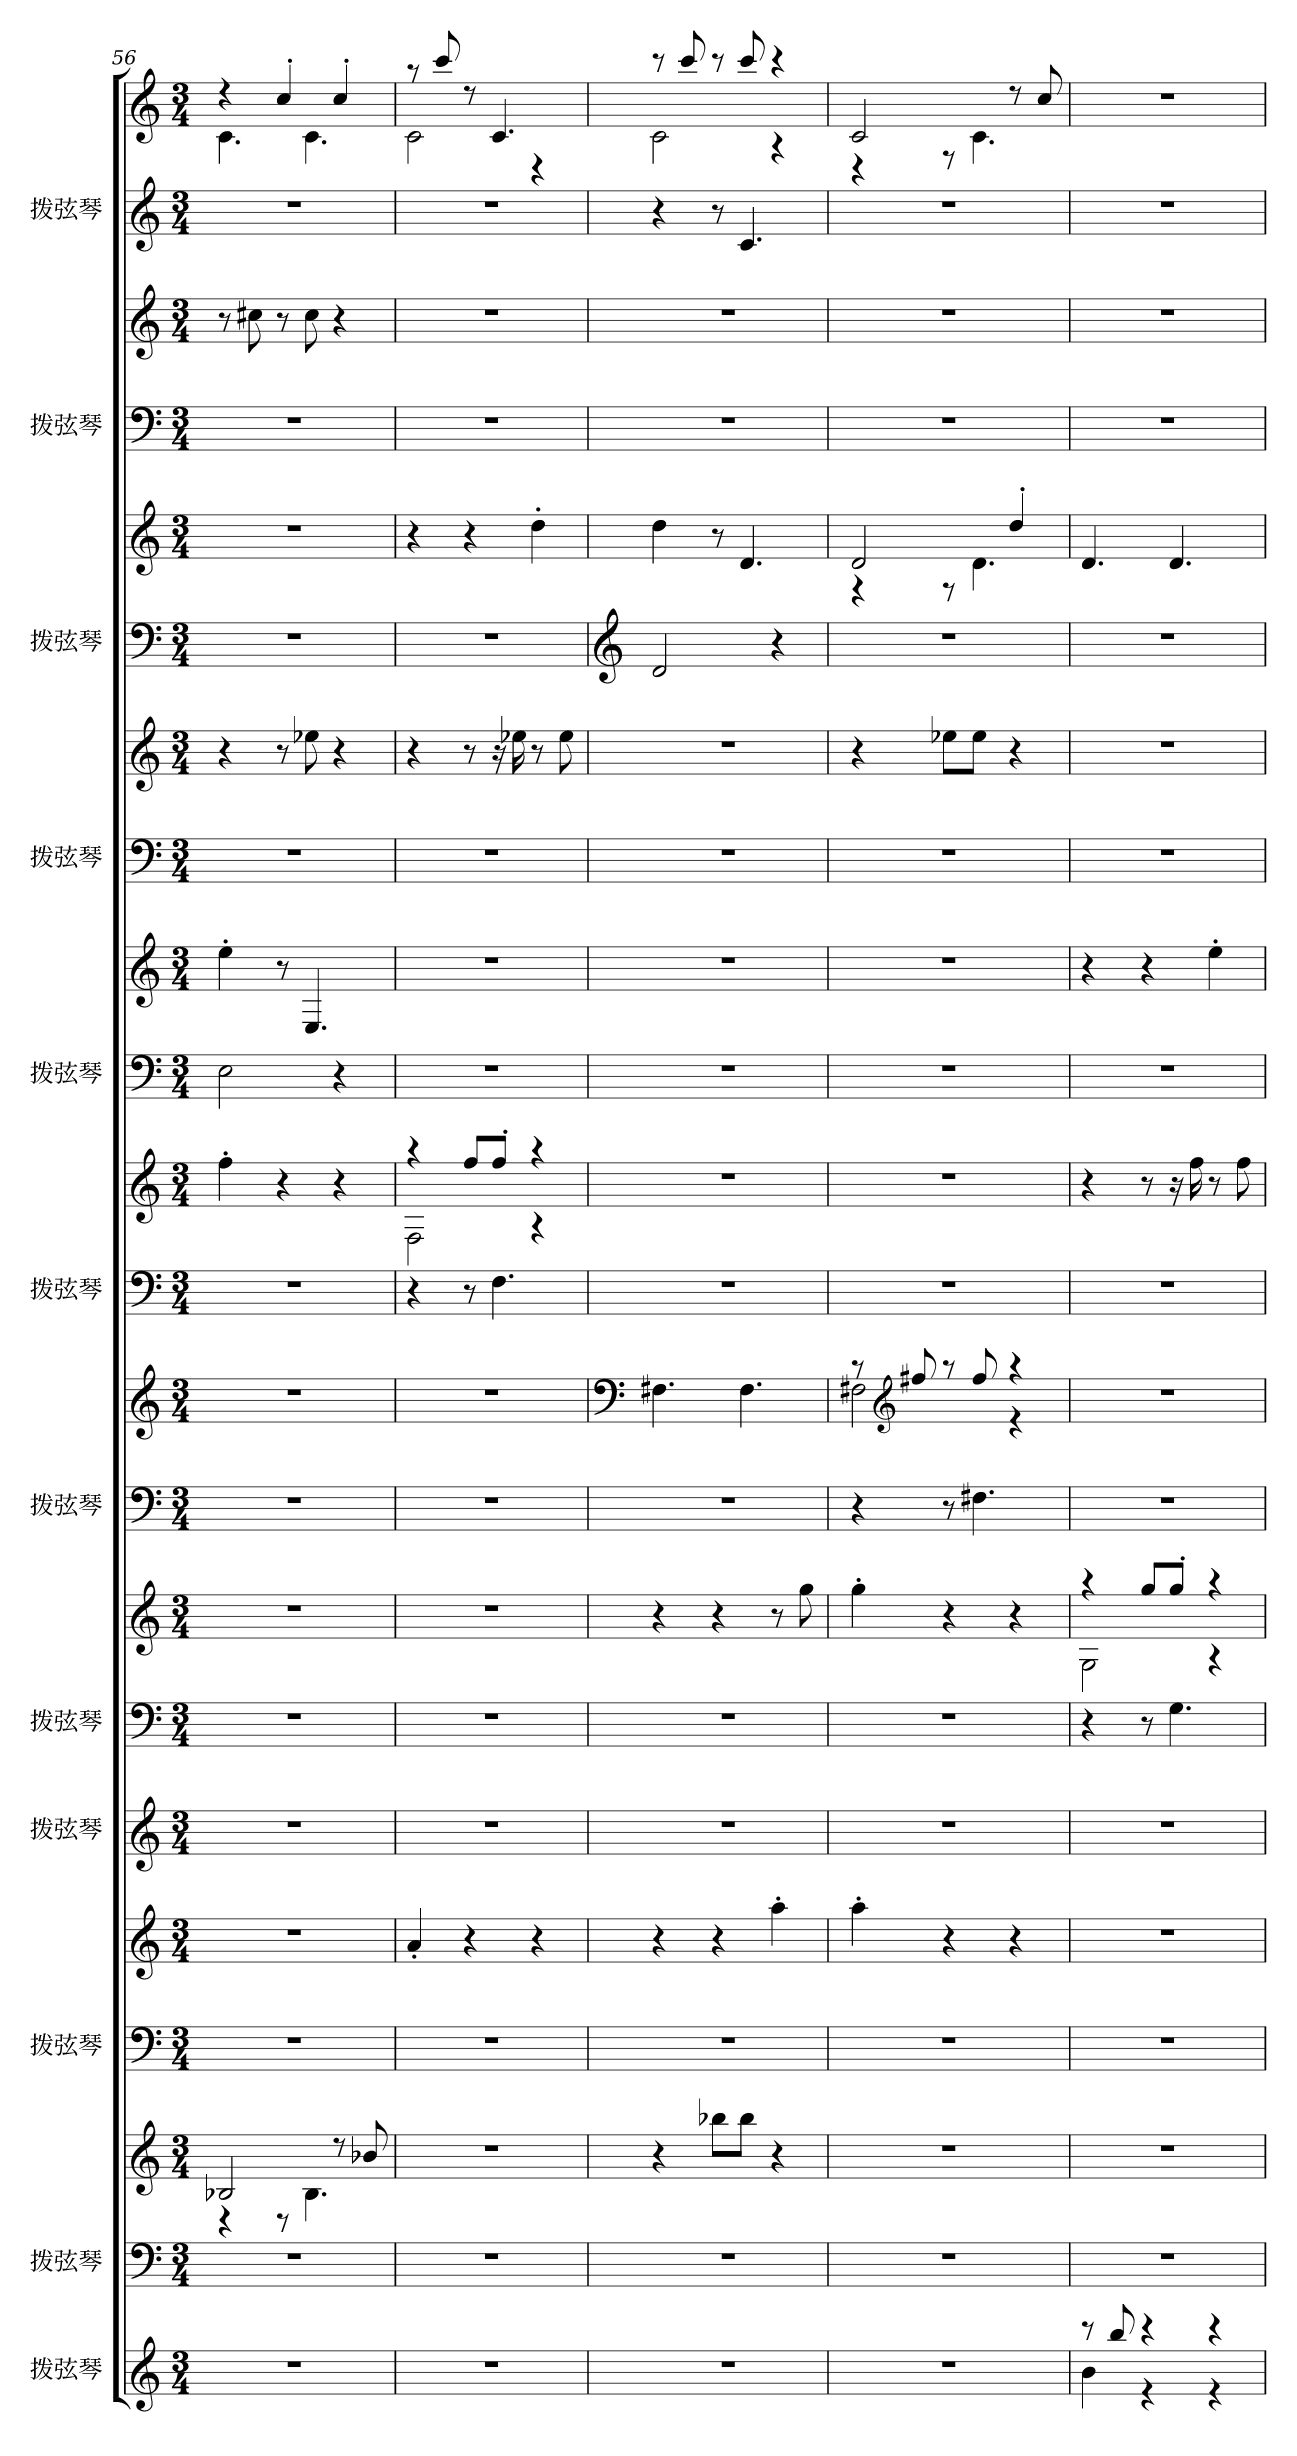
**kern	**kern	**kern	**kern	**kern	**kern	**kern	**kern	**kern	**kern	**kern	**kern	**kern	**kern	**kern	**kern	**kern	**kern	**kern	**kern	**kern	**kern
*part12	*part11	*part11	*part10	*part10	*part9	*part8	*part8	*part7	*part7	*part6	*part6	*part5	*part5	*part4	*part4	*part3	*part3	*part2	*part2	*part1	*part1
*staff22	*staff21	*staff20	*staff19	*staff18	*staff17	*staff16	*staff15	*staff14	*staff13	*staff12	*staff11	*staff10	*staff9	*staff8	*staff7	*staff6	*staff5	*staff4	*staff3	*staff2	*staff1
*I"拨弦琴	*I"拨弦琴	*	*I"拨弦琴	*	*I"拨弦琴	*I"拨弦琴	*	*I"拨弦琴	*	*I"拨弦琴	*	*I"拨弦琴	*	*I"拨弦琴	*	*I"拨弦琴	*	*I"拨弦琴	*	*I"拨弦琴	*
*clefG2	*clefF4	*clefG2	*clefF4	*clefG2	*clefG2	*clefF4	*clefG2	*clefF4	*clefG2	*clefF4	*clefG2	*clefF4	*clefG2	*clefF4	*clefG2	*clefF4	*clefG2	*clefF4	*clefG2	*clefG2	*clefG2
*k[]	*k[]	*k[]	*k[]	*k[]	*k[]	*k[]	*k[]	*k[]	*k[]	*k[]	*k[]	*k[]	*k[]	*k[]	*k[]	*k[]	*k[]	*k[]	*k[]	*k[]	*k[]
*M3/4	*M3/4	*M3/4	*M3/4	*M3/4	*M3/4	*M3/4	*M3/4	*M3/4	*M3/4	*M3/4	*M3/4	*M3/4	*M3/4	*M3/4	*M3/4	*M3/4	*M3/4	*M3/4	*M3/4	*M3/4	*M3/4
=56	=56	=56	=56	=56	=56	=56	=56	=56	=56	=56	=56	=56	=56	=56	=56	=56	=56	=56	=56	=56	=56
*	*	*^	*	*	*	*	*	*	*	*	*	*	*	*	*	*	*	*	*	*	*^
2.r	2.r	2B-X/	4r	2.r	2.r	2.r	2.r	2.r	2.r	2.r	2.r	4ff'\	2E\	4ee'\	2.r	4r	2.r	2.r	2.r	8r	2.r	4r	4.c\
.	.	.	.	.	.	.	.	.	.	.	.	.	.	.	.	.	.	.	.	8cc#X\	.	.	.
.	.	.	8r	.	.	.	.	.	.	.	.	4r	.	8r	.	8r	.	.	.	8r	.	4cc'/	.
.	.	.	4.B-\	.	.	.	.	.	.	.	.	.	.	4.E/	.	8ee-X\	.	.	.	8cc#\	.	.	4.c\
.	.	8r	.	.	.	.	.	.	.	.	.	4r	4r	.	.	4r	.	.	.	4r	.	4cc'/	.
.	.	8b-X/	.	.	.	.	.	.	.	.	.	.	.	.	.	.	.	.	.	.	.	.	.
*	*	*v	*v	*	*	*	*	*	*	*	*	*	*	*	*	*	*	*	*	*	*	*	*
=57	=57	=57	=57	=57	=57	=57	=57	=57	=57	=57	=57	=57	=57	=57	=57	=57	=57	=57	=57	=57	=57	=57
*	*	*	*	*	*	*	*	*	*	*	*^	*	*	*	*	*	*	*	*	*	*	*
2.r	2.r	2.r	2.r	4a'/	2.r	2.r	2.r	2.r	2.r	4r	4r	2F\	2.r	2.r	2.r	4r	2.r	4r	2.r	2.r	2.r	8r	2c\
.	.	.	.	.	.	.	.	.	.	.	.	.	.	.	.	.	.	.	.	.	.	8ccc/	.
.	.	.	.	4r	.	.	.	.	.	8r	8ff/L	.	.	.	.	8r	.	4r	.	.	.	8r	.
.	.	.	.	.	.	.	.	.	.	4.F\	8ff'/J	.	.	.	.	16r	.	.	.	.	.	4.c/	.
.	.	.	.	.	.	.	.	.	.	.	.	.	.	.	.	16ee-X\	.	.	.	.	.	.	.
.	.	.	.	4r	.	.	.	.	.	.	4r	4r	.	.	.	8r	.	4dd'\	.	.	.	.	4r
.	.	.	.	.	.	.	.	.	.	.	.	.	.	.	.	8ee-\	.	.	.	.	.	.	.
*	*	*	*	*	*	*	*	*	*	*	*v	*v	*	*	*	*	*	*	*	*	*	*	*
=58	=58	=58	=58	=58	=58	=58	=58	=58	=58	=58	=58	=58	=58	=58	=58	=58	=58	=58	=58	=58	=58	=58
*	*	*	*	*	*	*	*	*	*clefF4	*	*	*	*	*	*	*clefG2	*	*	*	*	*	*
2.r	2.r	4r	2.r	4r	2.r	2.r	4r	2.r	4.F#X\	2.r	2.r	2.r	2.r	2.r	2.r	2d/	4dd\	2.r	2.r	4r	8r	2c\
.	.	.	.	.	.	.	.	.	.	.	.	.	.	.	.	.	.	.	.	.	8ccc/	.
.	.	8bb-X\L	.	4r	.	.	4r	.	.	.	.	.	.	.	.	.	8r	.	.	8r	8r	.
.	.	8bb-\J	.	.	.	.	.	.	4.F#\	.	.	.	.	.	.	.	4.d/	.	.	4.c/	8ccc/	.
.	.	4r	.	4aa'\	.	.	8r	.	.	.	.	.	.	.	.	4r	.	.	.	.	4r	4r
.	.	.	.	.	.	.	8gg\	.	.	.	.	.	.	.	.	.	.	.	.	.	.	.
!!LO:PB:g=z	!!
=59	=59	=59	=59	=59	=59	=59	=59	=59	=59	=59	=59	=59	=59	=59	=59	=59	=59	=59	=59	=59	=59	=59
*	*	*	*	*	*	*	*	*	*^	*	*	*	*	*	*	*	*^	*	*	*	*	*
2.r	2.r	2.r	2.r	4aa'\	2.r	2.r	4gg'\	4r	8r	2F#X\	2.r	2.r	2.r	2.r	2.r	4r	2.r	2d/	4r	2.r	2.r	2.r	2c/	4r
*	*	*	*	*	*	*	*	*	*clefG2	*	*	*	*	*	*	*	*	*	*	*	*	*	*	*
.	.	.	.	.	.	.	.	.	8ff#X/	.	.	.	.	.	.	.	.	.	.	.	.	.	.	.
.	.	.	.	4r	.	.	4r	8r	8r	.	.	.	.	.	.	8ee-X\L	.	.	8r	.	.	.	.	8r
.	.	.	.	.	.	.	.	4.F#X\	8ff#/	.	.	.	.	.	.	8ee-\J	.	.	4.d\	.	.	.	.	4.c\
.	.	.	.	4r	.	.	4r	.	4r	4r	.	.	.	.	.	4r	.	4dd'/	.	.	.	.	8r	.
.	.	.	.	.	.	.	.	.	.	.	.	.	.	.	.	.	.	.	.	.	.	.	8cc/	.
*	*	*	*	*	*	*	*	*	*v	*v	*	*	*	*	*	*	*	*v	*v	*	*	*	*v	*v
=60	=60	=60	=60	=60	=60	=60	=60	=60	=60	=60	=60	=60	=60	=60	=60	=60	=60	=60	=60	=60	=60
*^	*	*	*	*	*	*	*^	*	*	*	*	*	*	*	*	*	*	*	*	*	*
8r	4b\	2.r	2.r	2.r	2.r	2.r	4r	4r	2G\	2.r	2.r	2.r	4r	2.r	4r	2.r	2.r	2.r	4.d/	2.r	2.r	2.r	2.r
8bb/	.	.	.	.	.	.	.	.	.	.	.	.	.	.	.	.	.	.	.	.	.	.	.
4r	4r	.	.	.	.	.	8r	8gg/L	.	.	.	.	8r	.	4r	.	.	.	.	.	.	.	.
.	.	.	.	.	.	.	4.G\	8gg'/J	.	.	.	.	16r	.	.	.	.	.	4.d/	.	.	.	.
.	.	.	.	.	.	.	.	.	.	.	.	.	16ff\	.	.	.	.	.	.	.	.	.	.
4r	4r	.	.	.	.	.	.	4r	4r	.	.	.	8r	.	4ee'\	.	.	.	.	.	.	.	.
.	.	.	.	.	.	.	.	.	.	.	.	.	8ff\	.	.	.	.	.	.	.	.	.	.
*v	*v	*	*	*	*	*	*	*v	*v	*	*	*	*	*	*	*	*	*	*	*	*	*	*
=	=	=	=	=	=	=	=	=	=	=	=	=	=	=	=	=	=	=	=	=	=
*-	*-	*-	*-	*-	*-	*-	*-	*-	*-	*-	*-	*-	*-	*-	*-	*-	*-	*-	*-	*-	*-
